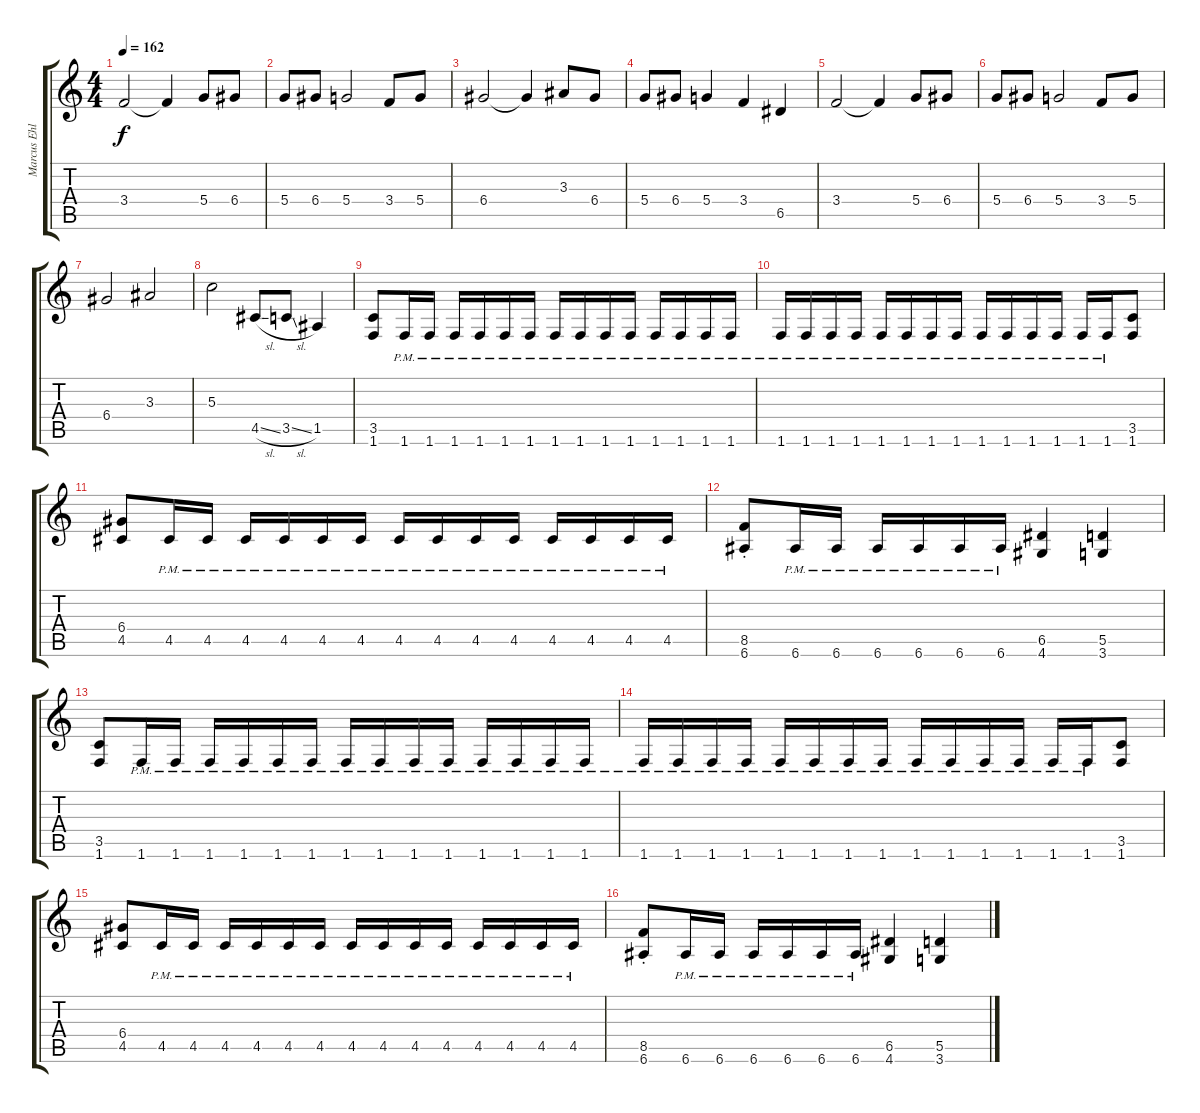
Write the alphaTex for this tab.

\track ("Marcus Ehlin" "Marcus Ehl") {instrument distortionguitar}
\staff {score tabs}
\tuning (E4 B3 G3 D3 A2 E2) {hide}
\ts (4 4)
\tempo 162
\clef g2
\ks c
3.4.2{dy f} 3.4{t}.4 5.4.8 6.4.8 |
5.4.8 6.4.8 5.4.2 3.4.8 5.4.8 |
6.4.2 6.4{t}.4 3.3.8 6.4.8 |
5.4.8 6.4.8 5.4.4 3.4.4 6.5.4 |
3.4.2 3.4{t}.4 5.4.8 6.4.8 |
5.4.8 6.4.8 5.4.2 3.4.8 5.4.8 |
6.4.2 3.3.2 |
5.3.2 4.5{sl}.8 3.5{sl}.8 1.5.4 |
(3.5 1.6).8 1.6{pm}.16 1.6{pm}.16 1.6{pm}.16 1.6{pm}.16 1.6{pm}.16 1.6{pm}.16 1.6{pm}.16 1.6{pm}.16 1.6{pm}.16 1.6{pm}.16 1.6{pm}.16 1.6{pm}.16 1.6{pm}.16 1.6{pm}.16 |
1.6{pm}.16 1.6{pm}.16 1.6{pm}.16 1.6{pm}.16 1.6{pm}.16 1.6{pm}.16 1.6{pm}.16 1.6{pm}.16 1.6{pm}.16 1.6{pm}.16 1.6{pm}.16 1.6{pm}.16 1.6{pm}.16 1.6{pm}.16 (3.5 1.6).8 |
(6.4 4.5).8 4.5{pm}.16 4.5{pm}.16 4.5{pm}.16 4.5{pm}.16 4.5{pm}.16 4.5{pm}.16 4.5{pm}.16 4.5{pm}.16 4.5{pm}.16 4.5{pm}.16 4.5{pm}.16 4.5{pm}.16 4.5{pm}.16 4.5{pm}.16 |
(8.5 6.6{st}).8 6.6{pm}.16 6.6{pm}.16 6.6{pm}.16 6.6{pm}.16 6.6{pm}.16 6.6{pm}.16 (6.5 4.6).4 (5.5 3.6).4 |
(3.5 1.6).8 1.6{pm}.16 1.6{pm}.16 1.6{pm}.16 1.6{pm}.16 1.6{pm}.16 1.6{pm}.16 1.6{pm}.16 1.6{pm}.16 1.6{pm}.16 1.6{pm}.16 1.6{pm}.16 1.6{pm}.16 1.6{pm}.16 1.6{pm}.16 |
1.6{pm}.16 1.6{pm}.16 1.6{pm}.16 1.6{pm}.16 1.6{pm}.16 1.6{pm}.16 1.6{pm}.16 1.6{pm}.16 1.6{pm}.16 1.6{pm}.16 1.6{pm}.16 1.6{pm}.16 1.6{pm}.16 1.6{pm}.16 (3.5 1.6).8 |
(6.4 4.5).8 4.5{pm}.16 4.5{pm}.16 4.5{pm}.16 4.5{pm}.16 4.5{pm}.16 4.5{pm}.16 4.5{pm}.16 4.5{pm}.16 4.5{pm}.16 4.5{pm}.16 4.5{pm}.16 4.5{pm}.16 4.5{pm}.16 4.5{pm}.16 |
(8.5 6.6{st}).8 6.6{pm}.16 6.6{pm}.16 6.6{pm}.16 6.6{pm}.16 6.6{pm}.16 6.6{pm}.16 (6.5 4.6).4 (5.5 3.6).4
